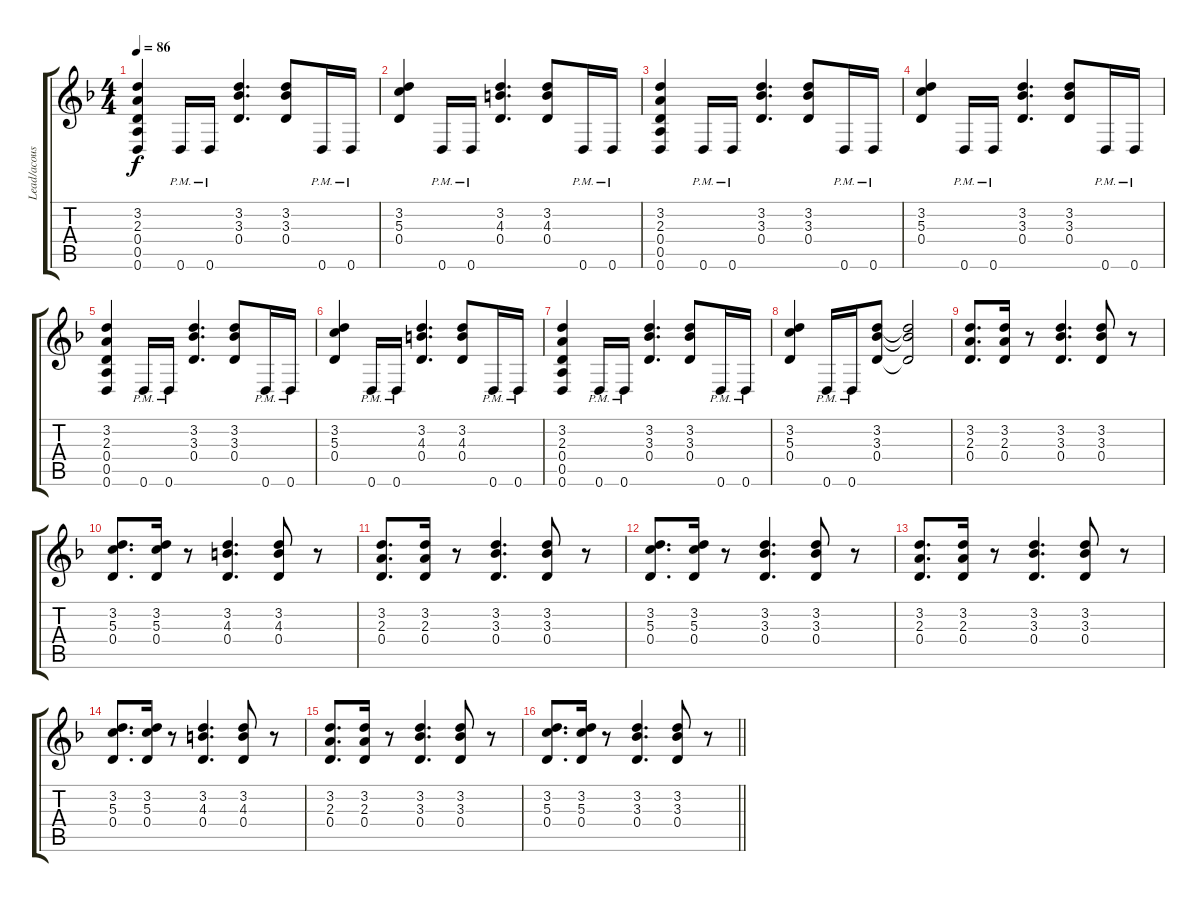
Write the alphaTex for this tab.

\track ("Lead/acoustic guitar" "Lead/acous") {instrument acousticguitarsteel}
\staff {score tabs}
\tuning (E4 B3 G3 D3 A2 D2) {hide}
\ts (4 4)
\tempo 86
\clef g2
\ks dminor
(3.2 2.3 0.4 0.5 0.6).4{dy f instrument distortionguitar} 0.6{pm}.16 0.6{pm}.16 (3.2 3.3 0.4).4{d} (3.2 3.3 0.4).8 0.6{pm}.16 0.6{pm}.16 |
(3.2 5.3 0.4).4 0.6{pm}.16 0.6{pm}.16 (3.2 4.3 0.4).4{d} (3.2 4.3 0.4).8 0.6{pm}.16 0.6{pm}.16 |
(3.2 2.3 0.4 0.5 0.6).4 0.6{pm}.16 0.6{pm}.16 (3.2 3.3 0.4).4{d} (3.2 3.3 0.4).8 0.6{pm}.16 0.6{pm}.16 |
(3.2 5.3 0.4).4 0.6{pm}.16 0.6{pm}.16 (3.2 3.3 0.4).4{d} (3.2 3.3 0.4).8 0.6{pm}.16 0.6{pm}.16 |
(3.2 2.3 0.4 0.5 0.6).4 0.6{pm}.16 0.6{pm}.16 (3.2 3.3 0.4).4{d} (3.2 3.3 0.4).8 0.6{pm}.16 0.6{pm}.16 |
(3.2 5.3 0.4).4 0.6{pm}.16 0.6{pm}.16 (3.2 4.3 0.4).4{d} (3.2 4.3 0.4).8 0.6{pm}.16 0.6{pm}.16 |
(3.2 2.3 0.4 0.5 0.6).4 0.6{pm}.16 0.6{pm}.16 (3.2 3.3 0.4).4{d} (3.2 3.3 0.4).8 0.6{pm}.16 0.6{pm}.16 |
(3.2 5.3 0.4).4 0.6{pm}.16 0.6{pm}.16 (3.2 3.3 0.4).8 (3.2{t} 3.3{t} 0.4{t}).2 |
(3.2 2.3 0.4).8{d} (3.2 2.3 0.4).16 r.8 (3.2 3.3 0.4).4{d} (3.2 3.3 0.4).8 r.8 |
(3.2 5.3 0.4).8{d} (3.2 5.3 0.4).16 r.8 (3.2 4.3 0.4).4{d} (3.2 4.3 0.4).8 r.8 |
(3.2 2.3 0.4).8{d} (3.2 2.3 0.4).16 r.8 (3.2 3.3 0.4).4{d} (3.2 3.3 0.4).8 r.8 |
(3.2 5.3 0.4).8{d} (3.2 5.3 0.4).16 r.8 (3.2 3.3 0.4).4{d} (3.2 3.3 0.4).8 r.8 |
(3.2 2.3 0.4).8{d} (3.2 2.3 0.4).16 r.8 (3.2 3.3 0.4).4{d} (3.2 3.3 0.4).8 r.8 |
(3.2 5.3 0.4).8{d} (3.2 5.3 0.4).16 r.8 (3.2 4.3 0.4).4{d} (3.2 4.3 0.4).8 r.8 |
(3.2 2.3 0.4).8{d} (3.2 2.3 0.4).16 r.8 (3.2 3.3 0.4).4{d} (3.2 3.3 0.4).8 r.8 |
\barLineRight lightlight
(3.2 5.3 0.4).8{d} (3.2 5.3 0.4).16 r.8 (3.2 3.3 0.4).4{d} (3.2 3.3 0.4).8 r.8
